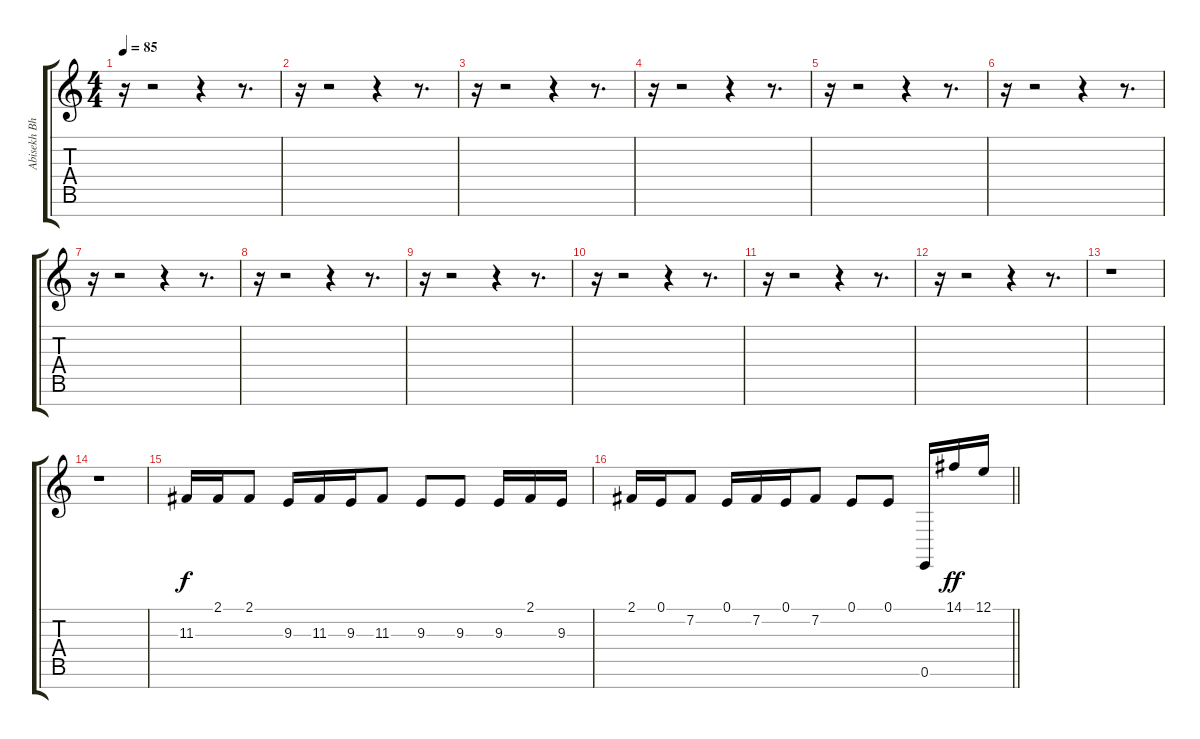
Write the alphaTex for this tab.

\track ("Abisekh Bhadra - Synth" "Abisekh Bh") {instrument lead1square}
\staff {score tabs}
\tuning (E4 B3 G3 D3 A2 E2 B1) {hide}
\ts (4 4)
\tempo 85
\clef g2
\ks c
r.16{dy ff} r.2 r.4 r.8{d} |
r.16 r.2 r.4 r.8{d} |
r.16 r.2 r.4 r.8{d} |
r.16 r.2 r.4 r.8{d} |
r.16 r.2 r.4 r.8{d} |
r.16 r.2 r.4 r.8{d} |
r.16 r.2 r.4 r.8{d} |
r.16 r.2 r.4 r.8{d} |
r.16 r.2 r.4 r.8{d} |
r.16 r.2 r.4 r.8{d} |
r.16 r.2 r.4 r.8{d} |
r.16 r.2 r.4 r.8{d} |
r.1 |
r.1 |
11.3.16{dy f volume 5 balance 3} 2.1.16 2.1.8 9.3.16{volume 5 balance 3} 11.3.16 9.3.16 11.3.8 9.3.8 9.3.8 9.3.16 2.1.16 9.3.16 |
\barLineRight lightlight
2.1.16{volume 13} 0.1.16 7.2.8 0.1.16{balance 12} 7.2.16 0.1.16 7.2.8 0.1.8 0.1.8 0.6.16 14.1.16{dy ff} 12.1.16
